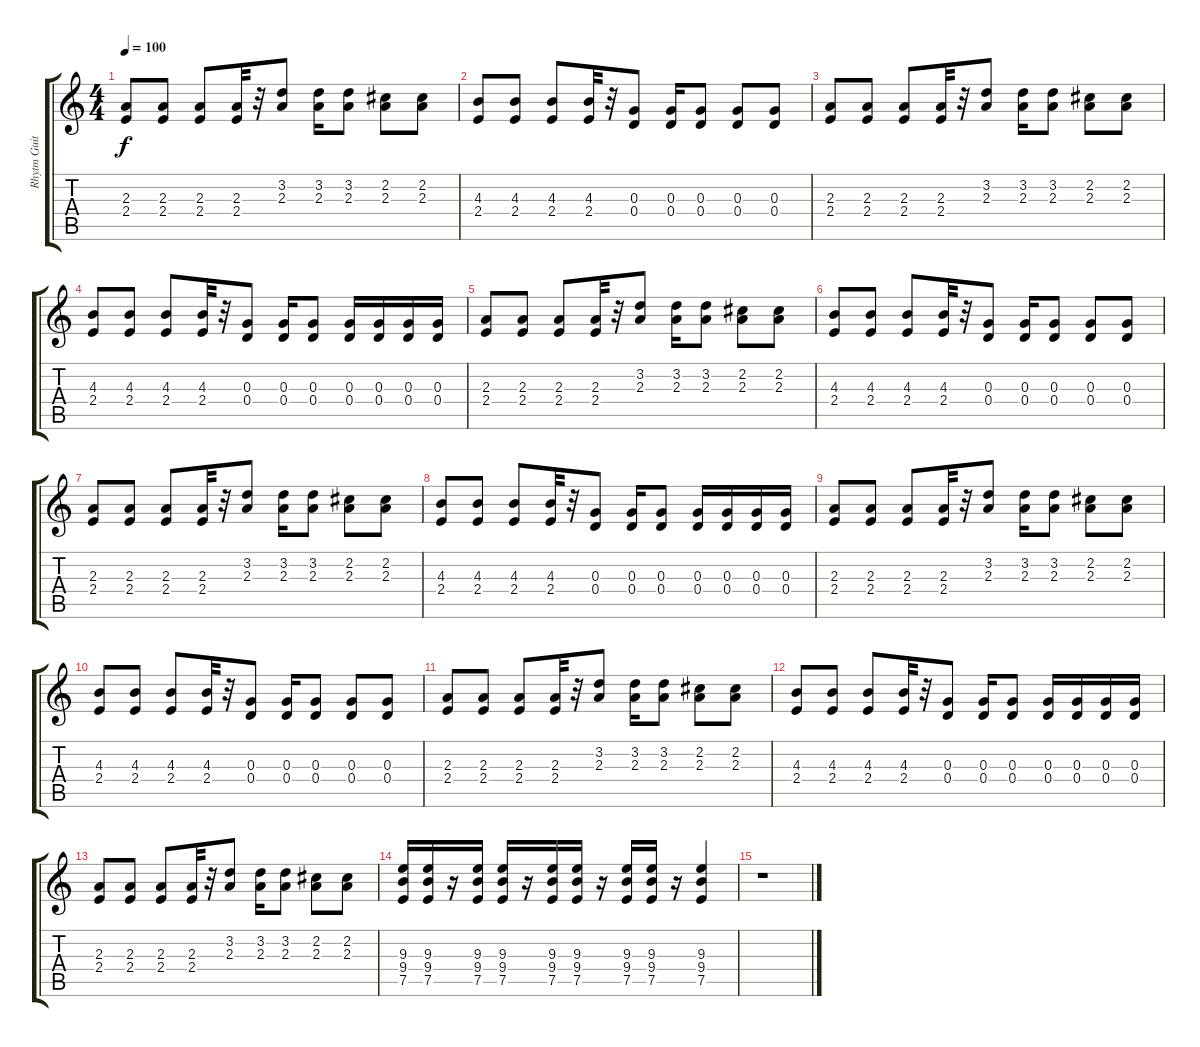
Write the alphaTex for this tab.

\track ("Rhytm Guitar" "Rhytm Guit") {instrument overdrivenguitar}
\staff {score tabs}
\tuning (E4 B3 G3 D3 A2 E2) {hide}
\ts (4 4)
\tempo 100
\clef g2
\ks c
(2.3 2.4).8{dy f} (2.3 2.4).8 (2.3 2.4).8 (2.3 2.4).32 r.32 (3.2 2.3).8 (3.2 2.3).16 (3.2 2.3).8 (2.2 2.3).8 (2.2 2.3).8 |
(4.3 2.4).8 (4.3 2.4).8 (4.3 2.4).8 (4.3 2.4).32 r.32 (0.3 0.4).8 (0.3 0.4).16 (0.3 0.4).8 (0.3 0.4).8 (0.3 0.4).8 |
(2.3 2.4).8 (2.3 2.4).8 (2.3 2.4).8 (2.3 2.4).32 r.32 (3.2 2.3).8 (3.2 2.3).16 (3.2 2.3).8 (2.2 2.3).8 (2.2 2.3).8 |
(4.3 2.4).8 (4.3 2.4).8 (4.3 2.4).8 (4.3 2.4).32 r.32 (0.3 0.4).8 (0.3 0.4).16 (0.3 0.4).8 (0.3 0.4).16 (0.3 0.4).16 (0.3 0.4).16 (0.3 0.4).16 |
(2.3 2.4).8 (2.3 2.4).8 (2.3 2.4).8 (2.3 2.4).32 r.32 (3.2 2.3).8 (3.2 2.3).16 (3.2 2.3).8 (2.2 2.3).8 (2.2 2.3).8 |
(4.3 2.4).8 (4.3 2.4).8 (4.3 2.4).8 (4.3 2.4).32 r.32 (0.3 0.4).8 (0.3 0.4).16 (0.3 0.4).8 (0.3 0.4).8 (0.3 0.4).8 |
(2.3 2.4).8 (2.3 2.4).8 (2.3 2.4).8 (2.3 2.4).32 r.32 (3.2 2.3).8 (3.2 2.3).16 (3.2 2.3).8 (2.2 2.3).8 (2.2 2.3).8 |
(4.3 2.4).8 (4.3 2.4).8 (4.3 2.4).8 (4.3 2.4).32 r.32 (0.3 0.4).8 (0.3 0.4).16 (0.3 0.4).8 (0.3 0.4).16 (0.3 0.4).16 (0.3 0.4).16 (0.3 0.4).16 |
(2.3 2.4).8 (2.3 2.4).8 (2.3 2.4).8 (2.3 2.4).32 r.32 (3.2 2.3).8 (3.2 2.3).16 (3.2 2.3).8 (2.2 2.3).8 (2.2 2.3).8 |
(4.3 2.4).8 (4.3 2.4).8 (4.3 2.4).8 (4.3 2.4).32 r.32 (0.3 0.4).8 (0.3 0.4).16 (0.3 0.4).8 (0.3 0.4).8 (0.3 0.4).8 |
(2.3 2.4).8 (2.3 2.4).8 (2.3 2.4).8 (2.3 2.4).32 r.32 (3.2 2.3).8 (3.2 2.3).16 (3.2 2.3).8 (2.2 2.3).8 (2.2 2.3).8 |
(4.3 2.4).8 (4.3 2.4).8 (4.3 2.4).8 (4.3 2.4).32 r.32 (0.3 0.4).8 (0.3 0.4).16 (0.3 0.4).8 (0.3 0.4).16 (0.3 0.4).16 (0.3 0.4).16 (0.3 0.4).16 |
(2.3 2.4).8 (2.3 2.4).8 (2.3 2.4).8 (2.3 2.4).32 r.32 (3.2 2.3).8 (3.2 2.3).16 (3.2 2.3).8 (2.2 2.3).8 (2.2 2.3).8 |
(9.3 9.4 7.5).16 (9.3 9.4 7.5).16 r.16 (9.3 9.4 7.5).16 (9.3 9.4 7.5).16 r.16 (9.3 9.4 7.5).16 (9.3 9.4 7.5).16 r.16 (9.3 9.4 7.5).16 (9.3 9.4 7.5).16 r.16 (9.3 9.4 7.5).4 |
r.1
